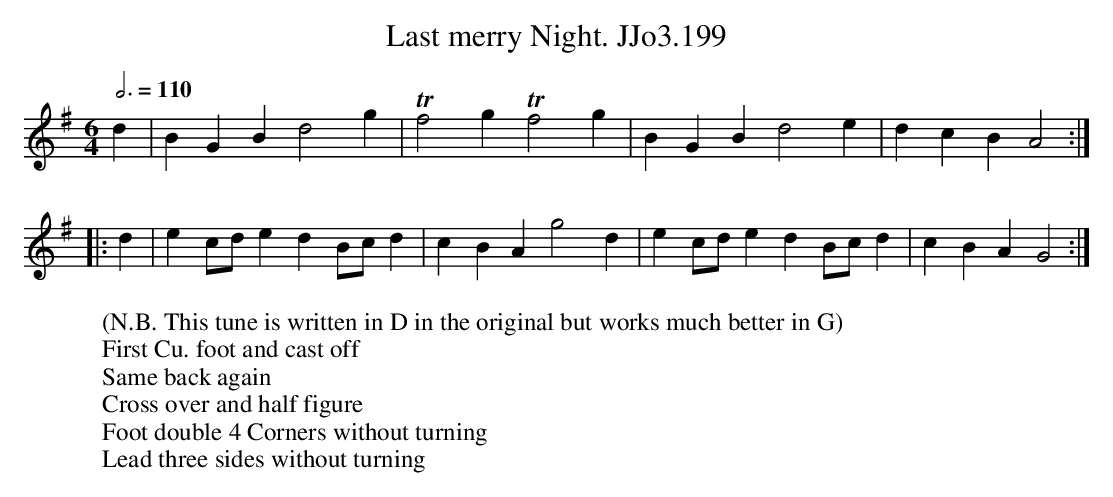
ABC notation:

X:1
T:Last merry Night. JJo3.199
M:6/4
L:1/4
Q:3/4=110
K:G
d | BGB d2g | !trill!f2g!trill!f2g | BGB d2e | dcBA2 :|
|: d |ec/d/edB/c/d| cBAg2d | ec/d/edB/c/d | cBAG2:|
W:(N.B. This tune is written in D in the original but works much better in G)
W:First Cu. foot and cast off
W:Same back again
W:Cross over and half figure
W:Foot double 4 Corners without turning
W:Lead three sides without turning
